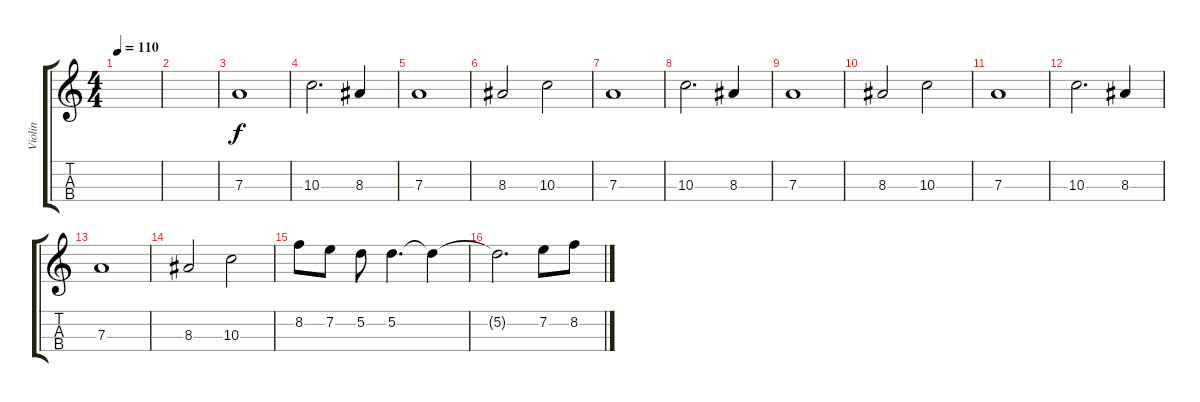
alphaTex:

\track ("Violin" "Violin") {instrument violin}
\staff {score tabs}
\tuning (E5 A4 D4 G3) {hide}
\ts (4 4)
\tempo 110
\clef g2
\ks c
|
|
7.3.1 |
10.3.2{d} 8.3.4 |
7.3.1 |
8.3.2 10.3.2 |
7.3.1 |
10.3.2{d} 8.3.4 |
7.3.1 |
8.3.2 10.3.2 |
7.3.1 |
10.3.2{d} 8.3.4 |
7.3.1 |
8.3.2 10.3.2 |
8.2.8 7.2.8 5.2.8 5.2.4{d} 5.2{t}.4 |
5.2{t}.2{d} 7.2.8 8.2.8
